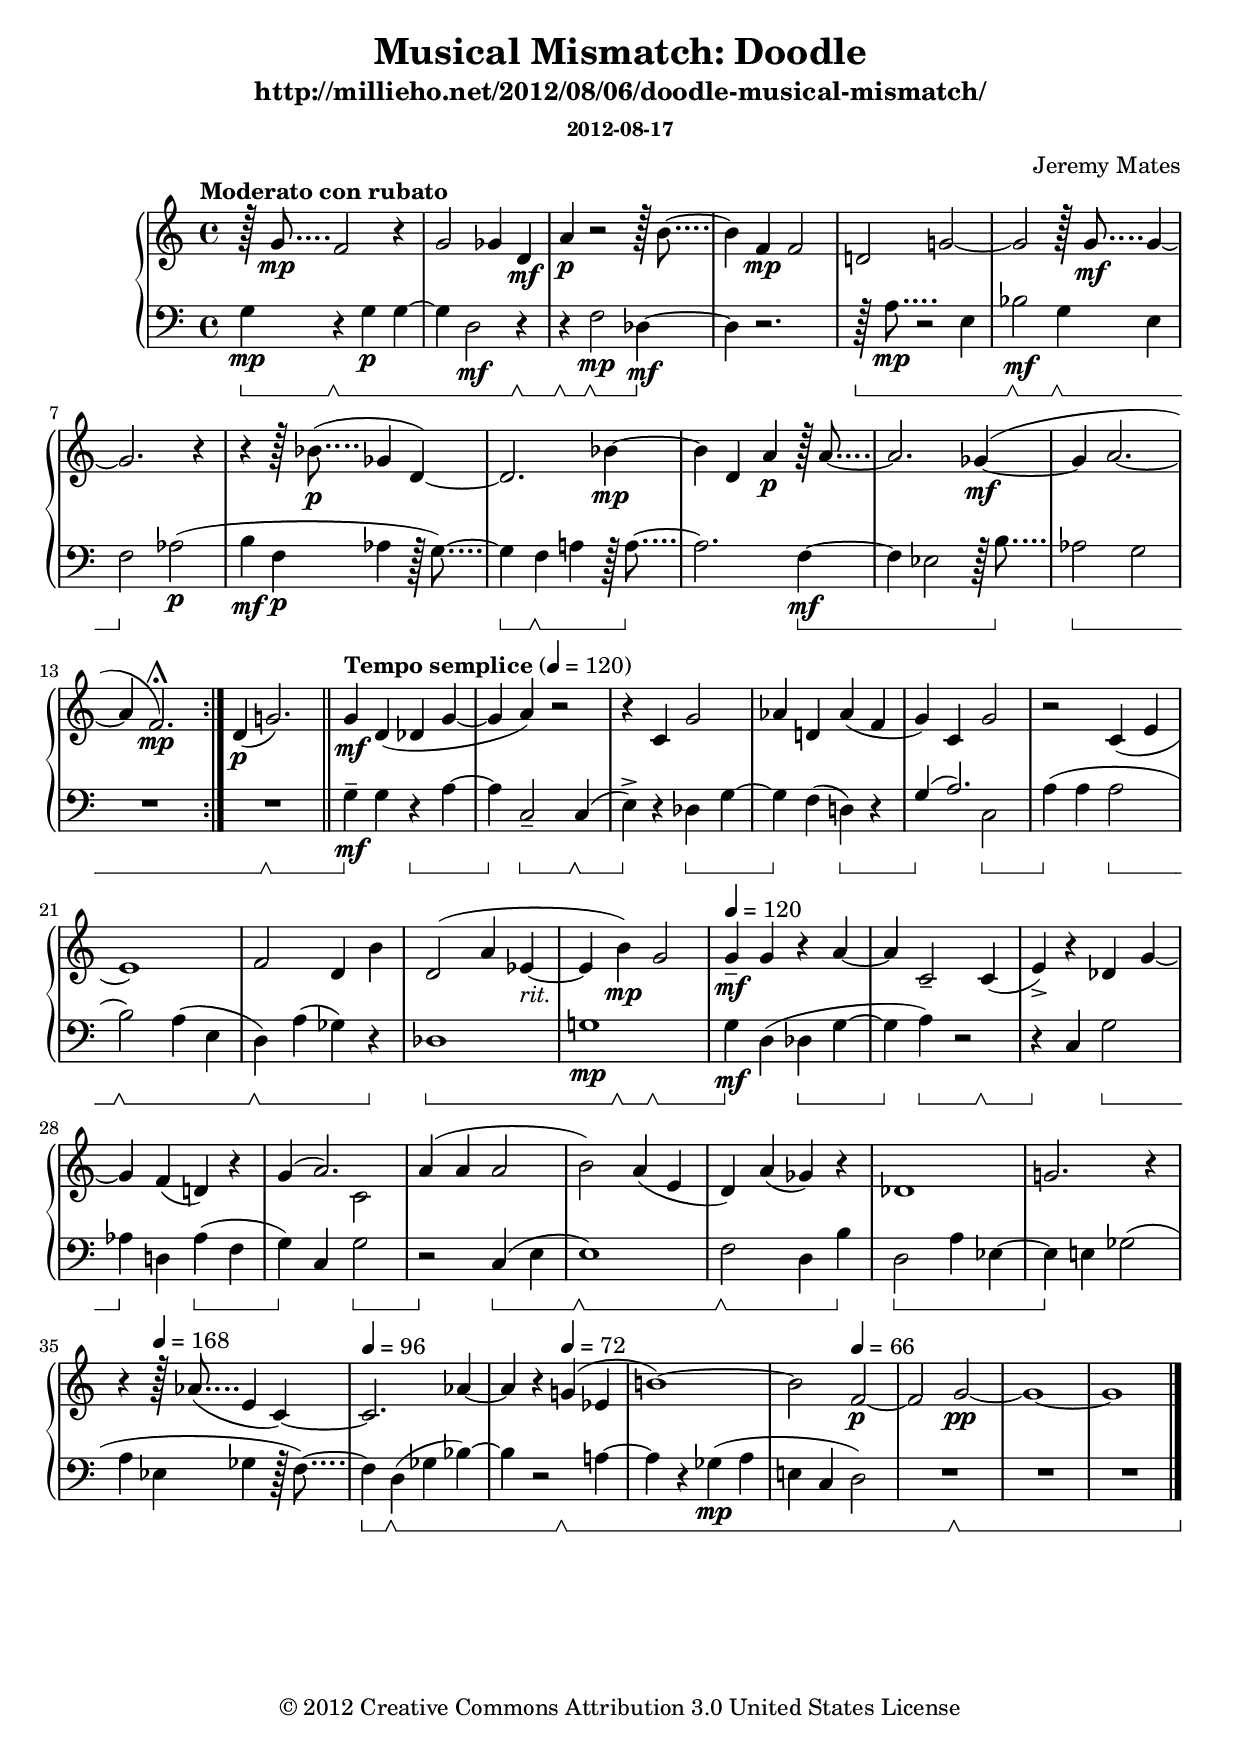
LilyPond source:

%%%%%%%%%%%%%%%%%%%%%%%%%%%%%%%      MMD      %%%%%%%%%%%%%%%%%%%%%%%%%%%%%%%
%                                                                           %
% LilyPond engraving system - http://www.lilypond.org/                      %
%                                                                           %
%  No Markov chains were harmed during the construction of this work.       %

\version "2.14.0"

\header {
  title       = "Musical Mismatch: Doodle"
  subtitle    = "http://millieho.net/2012/08/06/doodle-musical-mismatch/"
  composer    = "Jeremy Mates"
  subsubtitle = "2012-08-17"
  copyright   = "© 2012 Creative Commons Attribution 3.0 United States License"
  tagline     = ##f
}

#(define-markup-list-command (paragraph layout props args) (markup-list?)
 (interpret-markup-list layout props
   (make-justified-lines-markup-list (cons (make-hspace-markup 2) args))))

\include "articulate.ly"

%                                                                           %
%%%%%%%%%%%%%%%%%%%%%%%%%%%%%%%     Upper     %%%%%%%%%%%%%%%%%%%%%%%%%%%%%%%
%                                                                           %

voiceoneone = {
  \set Score.tempoHideNote = ##t
  \tempo "Moderato con rubato" 4=121

  \repeat volta 2 {
    r128 g'8....\mp \tempo 4=117 f'2 \tempo 4=119 r4 |
    g'2 ges'4 d'4\mf |
    a'4\p \tempo 4=116 r2 \tempo 4=86 r128 b'8....~ |
    b'4 \tempo 4=108 f'4\mp f'2 |

    \tempo 4=80 d'!2 \tempo 4=108 g'!2~ |
    \tempo 4=116 g'2 \tempo 4=119 r128 g'8....\mf g'4~ |
    g'2. \tempo 4=108 r4 |
    r4 \tempo 4=136 r128 bes'8....\p( ges'4 \tempo 4=123 d'4)~ |

    \tempo 4=96 d'2. \tempo 4=88 bes'4~\mp |
    bes'4 \tempo 4=119 d'4 a'4\p r128 a'8....~ |
    a'2. ges'4~\mf^( |
    ges'4 a'2.~ |

    a'4 \tempo 4=59 f'2.\mp\shortfermata) |
  }
  \tempo 4=111 d'4(\p \tempo 4=92 g'!2.) |
  \bar "||"
}

voiceonetwo = {
  \set Score.tempoHideNote = ##f

  \tempo "Tempo semplice" 4=120 g'4\mf d'( des' g'~ |
  g'4 a') r2 |
  r4 c'4 g'2 |
  aes'4 d'!4 aes'4( f'4 |

  g'4) c'4 g'2 |
  r2 c'4( e'4 |
  e'1) |
  \set Score.tempoHideNote = ##t
  f'2 d'4 b'4 |

  \set Score.tempoHideNote = ##t
  d'2( a'4 \tempo 4=116 ees'4~_\markup { \italic "rit." } |
  \tempo 4=116 ees'4 \tempo 4=108 b'4)\mp \tempo 4=96 g'2 \set Score.tempoHideNote = ##f |
  \tempo 4=120 g'4\mf-- g'4 r a'4~ |
  a'4 c'2-- c'4( |

  e'4->) r4 des'4 g'4~ |
  g'4 f'4( d'!) r |
  << { g'4( a'2.) } \\ { s2 c'2 } >> |
}

voiceonethree = {
  \set Score.tempoHideNote = ##t
  \tempo 4=120
  a'4( a'4 a'2 |

  b'2) a'4( e'4 |
  \set Score.tempoHideNote = ##t
  d'4) a'4( ges'4) r4 |
  des'1 |
  \set Score.tempoHideNote = ##t
  g'!2. r4 |

  \set Score.tempoHideNote = ##f
  r4 \tempo 4=168 r128 aes'8....( e'4 c'4~) |
  \tempo 4=96 c'2. aes'4~ |
  aes'4 r4 \tempo 4=72 g'!4( ees'4 |
  b'!1~) |

  b'2 \tempo 4=66 f'2~\p |
  f'2 g'2~\pp |
  g'1~ |
  g'1 |
}

%                                                                           %
%%%%%%%%%%%%%%%%%%%%%%%%%%%%%%%     Lower     %%%%%%%%%%%%%%%%%%%%%%%%%%%%%%%
%                                                                           %

voicetwoone = {
  \repeat volta 2 {
    g4\mp r4 g4\p g4~ |
    g4 d2\mf r4 |
    r4 f2\mp des4~\mf |
    des4 r2. |

    r128 a8....\mp r2 e4 |
    bes2\mf g4 e4 |
    f2 aes2\p( |
    b4\mf f4\p aes4 r128 g8....~) |

    g4 f4 a!4 r128 a8....~ |
    a2. f4~\mf |
    f4 ees2 r128 b8.... |
    aes2 g2 |

    R1
  }
  R1
  \bar "||"
}

voicetwotwo = {
  g4--\mf g4 r4 a4~ |
  a4 c2-- c4( |
  e4->) r4 des4 g4~ |
  g4 f4( d!) r |

  << { g4( a2.) } \\ { s2 c2 } >> |
  a4( a4 a2 |
  b2) a4( e4 |
  d4) a4( ges4) r4 |

  des1 |
  g!1\mp |
  g4\mf d( des g~ |
  g4 a) r2 |

  r4 c4 g2 |
  aes4 d!4 aes4( f4 |
  g4) c4 g2 |
}

voicetwothree = {
  r2 c4( e4 |

  e1) |
  f2 d4 b4 |
  d2 a4 ees4~ |
  ees4 e ges2( |

  a4 ees4 ges4 r128 f8....)~ |
  f4 d4( ges4 bes4)~ |
  bes4 r2 a!4~ |
  a4 r ges4(\mp a4 |

  e!4 c4 d2) |
  R1 |
  R1 |
  R1 |
}

%                                                                           %
%%%%%%%%%%%%%%%%%%%%%%%%%%%%%%%     Pedal     %%%%%%%%%%%%%%%%%%%%%%%%%%%%%%%
%                                                                           %

pedalone = {
  \repeat volta 2 {
    s4\sustainOn s4\sustainOff\sustainOn s2 |
    s2. s4\sustainOff\sustainOn |
    s4\sustainOff\sustainOn s2\sustainOff\sustainOn s4\sustainOff |
    s1 |

    s128\sustainOn s8.... s2. |
    s2\sustainOff\sustainOn s2\sustainOff\sustainOn |
    s2\sustainOff s2 |
    s1 |

    s4\sustainOn s4\sustainOff\sustainOn s4 s128 s8....\sustainOff |
    s2. s4\sustainOn |
    s2. r128 s8....\sustainOff |
    s1\sustainOn |

    s1
  }
  s4 s2.\sustainOff\sustainOn
}

pedaltwo = {
  % 1
  s4\sustainOff s4 s2\sustainOn |
  s4\sustainOff s2\sustainOn s4\sustainOff\sustainOn |
  s2\sustainOff s2\sustainOn |
  s2\sustainOff s2\sustainOn |

  s2\sustainOff s2\sustainOn |
  s4\sustainOff s4 s2\sustainOn |
  s2\sustainOff\sustainOn s2 |
  s4\sustainOff\sustainOn s2 s4\sustainOff |

  s1\sustainOn |
  s4 s4\sustainOff\sustainOn s4\sustainOff\sustainOn s4 |
  % 2
  s4\sustainOff s4 s2\sustainOn |
  s4\sustainOff s2\sustainOn s4\sustainOff\sustainOn |

  s2\sustainOff s2\sustainOn |
  s2\sustainOff s2\sustainOn |
  s2\sustainOff s2\sustainOn |
}

pedalthree = {
  s2\sustainOff s2\sustainOn |

  s2\sustainOff\sustainOn s2 |
  s4\sustainOff\sustainOn s2 s4\sustainOff |
  s1\sustainOn |
  s1\sustainOff |

  s1 |
  s4\sustainOn s4\sustainOff\sustainOn s4 s4 |
  s2 s2\sustainOff\sustainOn |
  s1 |
  s1 |

  s2 s2\sustainOff\sustainOn |
  s1 |
  s2 s4 s8 s16 s32 s64 s128 s128\sustainOff |
}

%                                                                           %
%%%%%%%%%%%%%%%%%%%%%%%%%%%%%%%     Misc.     %%%%%%%%%%%%%%%%%%%%%%%%%%%%%%%
%                                                                           %

voiceone = {
  \clef treble
  \voiceoneone
  \voiceonetwo
  \voiceonethree
  \bar "|."
}

voicetwo = {
  \clef bass
  \voicetwoone
  \voicetwotwo
  \voicetwothree
  \bar "|."
}

pedal = {
  \pedalone
  \pedaltwo
  \pedalthree
}

theblackdots = {
  <<
    \new PianoStaff <<
%     \override Score.BarNumber #'break-visibility = #'#(#t #t #t)
%     \set Score.barNumberVisibility = #(every-nth-bar-number-visible 4)

      \set PianoStaff.pedalSustainStyle = #'bracket

      \new Staff = "upper" \voiceone
      \new Staff = "lower" \voicetwo
      \new Dynamics = "pedal" \pedal
    >>
  >>
}

themusic = {
  <<
    \new PianoStaff <<
      \set Score.midiChannelMapping = #'instrument
      \new Staff = "upper" \voiceone
      \new Staff = "lower" \voicetwo
    % as otherwise Dynamics are not picked up on by player
      \new Staff = "pedal" \pedal
    >>
  >>
}


\score {
  \theblackdots
  \layout { }
}
\score {
  \unfoldRepeats \articulate { \themusic }
  \midi { }
}
%  \markuplines { \paragraph {
%This work is licensed under the Creative Commons Attribution 3.0 United
%States License. To view a copy of this license, visit
%http://creativecommons.org/licenses/by/3.0/us/ or send a letter to
%Creative Commons, 171 Second Street, Suite 300, San Francisco,
%California, 94105.
%} }

%                                                                           %
%%%%%%%%%%%%%%%%%%%%%%%%%%%%%%%      FIN      %%%%%%%%%%%%%%%%%%%%%%%%%%%%%%%
